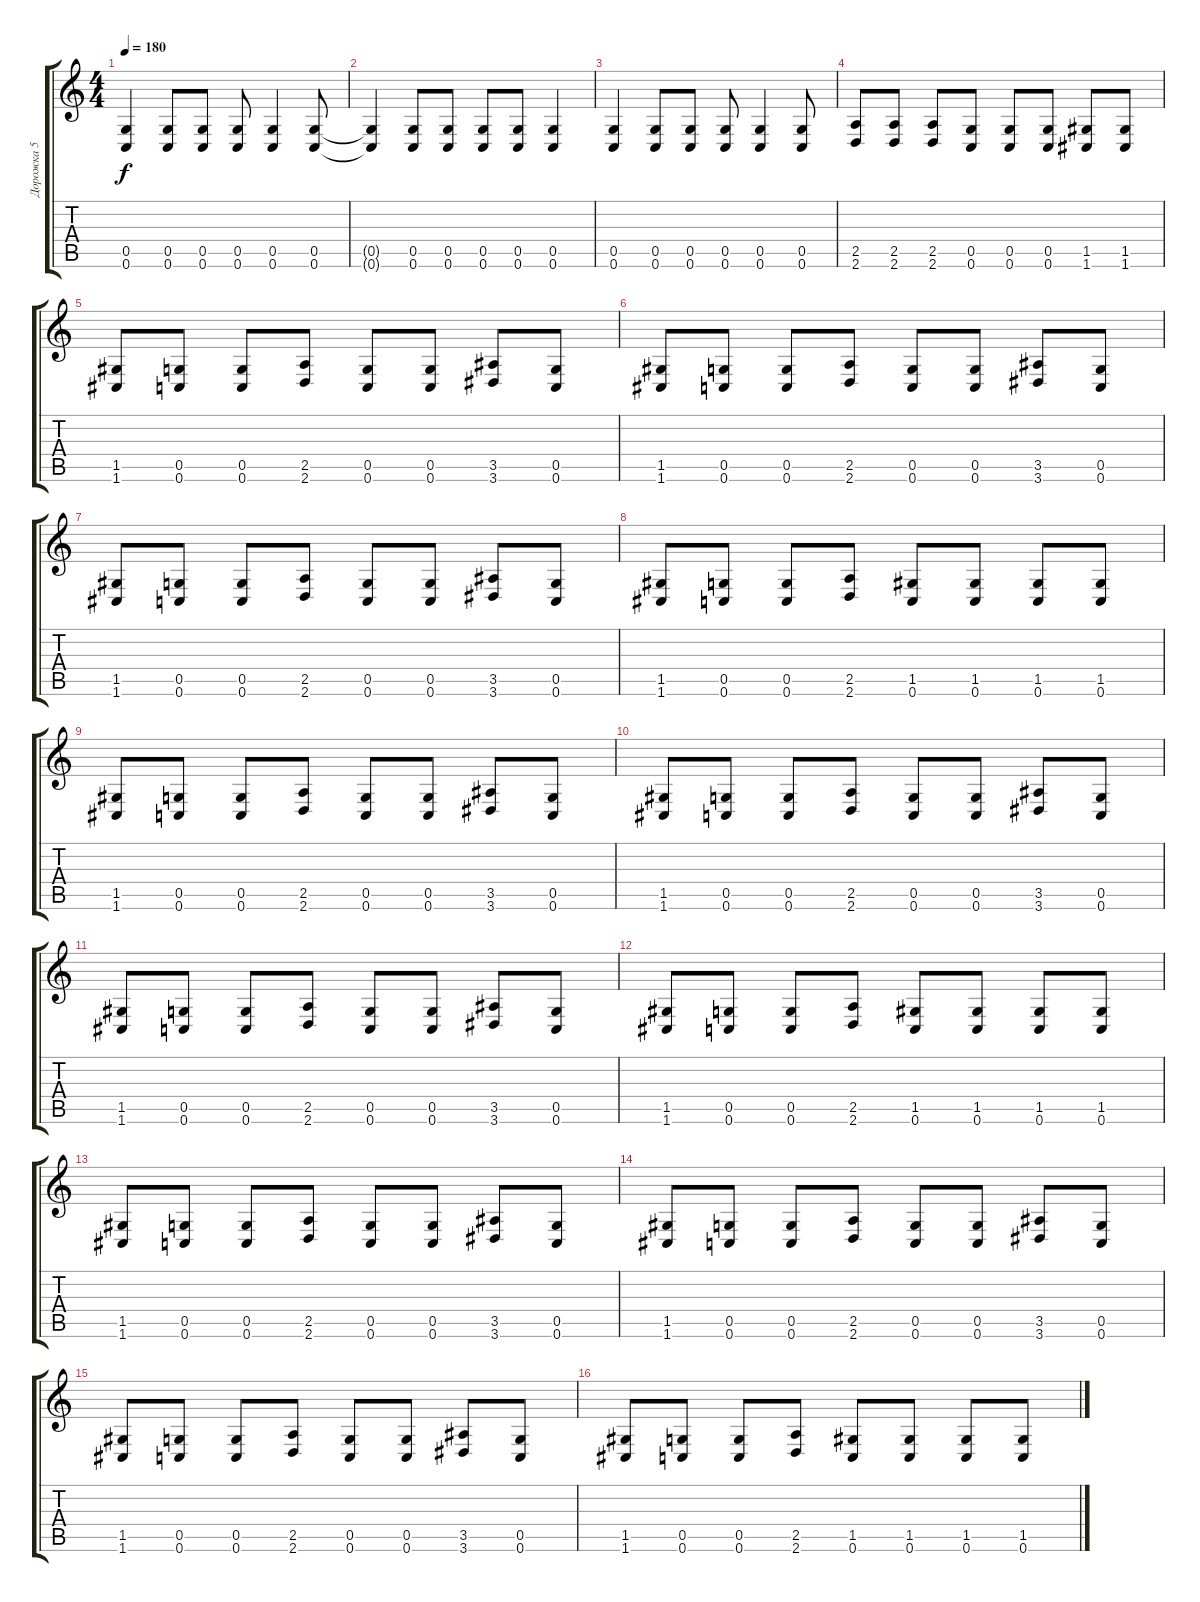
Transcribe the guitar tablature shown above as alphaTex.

\track ("Дорожка 5" "Дорожка 5") {instrument overdrivenguitar}
\staff {score tabs}
\tuning (D4 A3 F3 C3 G2 C2) {hide}
\ts (4 4)
\tempo 180
\clef g2
\ks c
(0.5 0.6).4{dy f} (0.5 0.6).8 (0.5 0.6).8 (0.5 0.6).8 (0.5 0.6).4 (0.5 0.6).8 |
(0.5{t} 0.6{t}).4 (0.5 0.6).8 (0.5 0.6).8 (0.5 0.6).8 (0.5 0.6).8 (0.5 0.6).4 |
(0.5 0.6).4 (0.5 0.6).8 (0.5 0.6).8 (0.5 0.6).8 (0.5 0.6).4 (0.5 0.6).8 |
(2.5 2.6).8 (2.5 2.6).8 (2.5 2.6).8 (0.5 0.6).8 (0.5 0.6).8 (0.5 0.6).8 (1.5 1.6).8 (1.5 1.6).8 |
(1.5 1.6).8 (0.5 0.6).8 (0.5 0.6).8 (2.5 2.6).8 (0.5 0.6).8 (0.5 0.6).8 (3.5 3.6).8 (0.5 0.6).8 |
(1.5 1.6).8 (0.5 0.6).8 (0.5 0.6).8 (2.5 2.6).8 (0.5 0.6).8 (0.5 0.6).8 (3.5 3.6).8 (0.5 0.6).8 |
(1.5 1.6).8 (0.5 0.6).8 (0.5 0.6).8 (2.5 2.6).8 (0.5 0.6).8 (0.5 0.6).8 (3.5 3.6).8 (0.5 0.6).8 |
(1.5 1.6).8 (0.5 0.6).8 (0.5 0.6).8 (2.5 2.6).8 (1.5 0.6).8 (1.5 0.6).8 (1.5 0.6).8 (1.5 0.6).8 |
(1.5 1.6).8 (0.5 0.6).8 (0.5 0.6).8 (2.5 2.6).8 (0.5 0.6).8 (0.5 0.6).8 (3.5 3.6).8 (0.5 0.6).8 |
(1.5 1.6).8 (0.5 0.6).8 (0.5 0.6).8 (2.5 2.6).8 (0.5 0.6).8 (0.5 0.6).8 (3.5 3.6).8 (0.5 0.6).8 |
(1.5 1.6).8 (0.5 0.6).8 (0.5 0.6).8 (2.5 2.6).8 (0.5 0.6).8 (0.5 0.6).8 (3.5 3.6).8 (0.5 0.6).8 |
(1.5 1.6).8 (0.5 0.6).8 (0.5 0.6).8 (2.5 2.6).8 (1.5 0.6).8 (1.5 0.6).8 (1.5 0.6).8 (1.5 0.6).8 |
(1.5 1.6).8 (0.5 0.6).8 (0.5 0.6).8 (2.5 2.6).8 (0.5 0.6).8 (0.5 0.6).8 (3.5 3.6).8 (0.5 0.6).8 |
(1.5 1.6).8 (0.5 0.6).8 (0.5 0.6).8 (2.5 2.6).8 (0.5 0.6).8 (0.5 0.6).8 (3.5 3.6).8 (0.5 0.6).8 |
(1.5 1.6).8 (0.5 0.6).8 (0.5 0.6).8 (2.5 2.6).8 (0.5 0.6).8 (0.5 0.6).8 (3.5 3.6).8 (0.5 0.6).8 |
(1.5 1.6).8 (0.5 0.6).8 (0.5 0.6).8 (2.5 2.6).8 (1.5 0.6).8 (1.5 0.6).8 (1.5 0.6).8 (1.5 0.6).8
